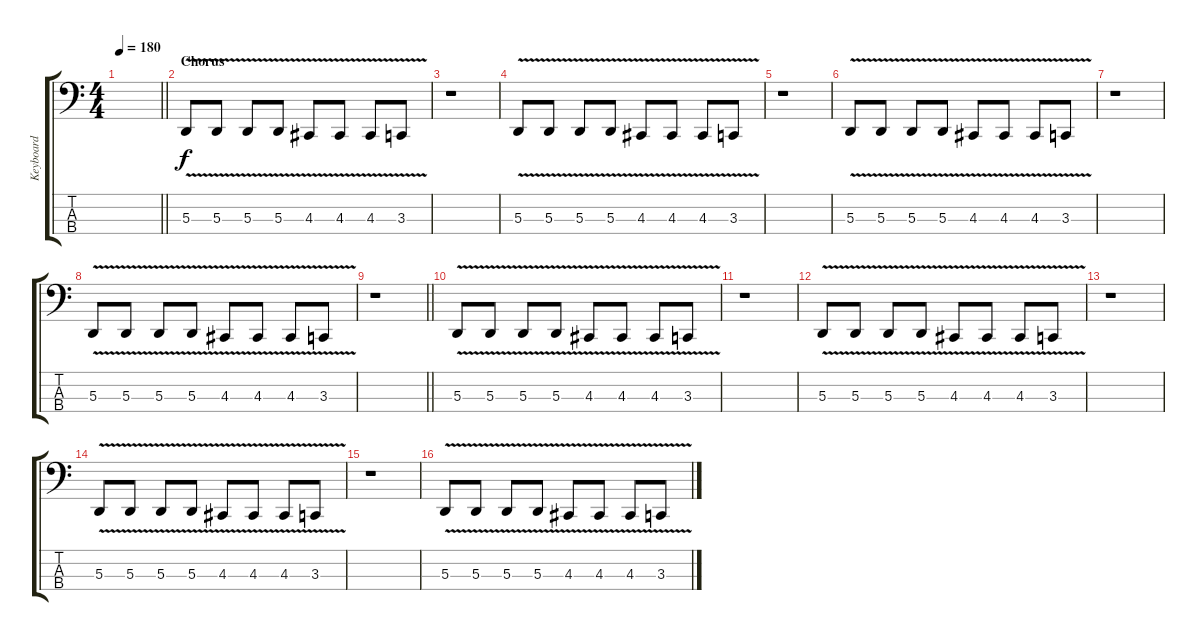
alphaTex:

\track ("Keyboard" "Keyboard") {instrument lead2sawtooth}
\staff {score tabs}
\tuning (G2 D2 A1 E1) {hide}
\ts (4 4)
\tempo 180
\clef f4
\barLineRight lightlight
\ks c
|
\section ("" "Chorus")
5.3{v}.8 5.3{v}.8 5.3{v}.8 5.3{v}.8 4.3{v}.8 4.3{v}.8 4.3{v}.8 3.3{v}.8 |
r.1 |
5.3{v}.8 5.3{v}.8 5.3{v}.8 5.3{v}.8 4.3{v}.8 4.3{v}.8 4.3{v}.8 3.3{v}.8 |
r.1 |
5.3{v}.8 5.3{v}.8 5.3{v}.8 5.3{v}.8 4.3{v}.8 4.3{v}.8 4.3{v}.8 3.3{v}.8 |
r.1 |
5.3{v}.8 5.3{v}.8 5.3{v}.8 5.3{v}.8 4.3{v}.8 4.3{v}.8 4.3{v}.8 3.3{v}.8 |
\barLineRight lightlight
r.1 |
5.3{v}.8 5.3{v}.8 5.3{v}.8 5.3{v}.8 4.3{v}.8 4.3{v}.8 4.3{v}.8 3.3{v}.8 |
r.1 |
5.3{v}.8 5.3{v}.8 5.3{v}.8 5.3{v}.8 4.3{v}.8 4.3{v}.8 4.3{v}.8 3.3{v}.8 |
r.1 |
5.3{v}.8 5.3{v}.8 5.3{v}.8 5.3{v}.8 4.3{v}.8 4.3{v}.8 4.3{v}.8 3.3{v}.8 |
r.1 |
5.3{v}.8 5.3{v}.8 5.3{v}.8 5.3{v}.8 4.3{v}.8 4.3{v}.8 4.3{v}.8 3.3{v}.8
